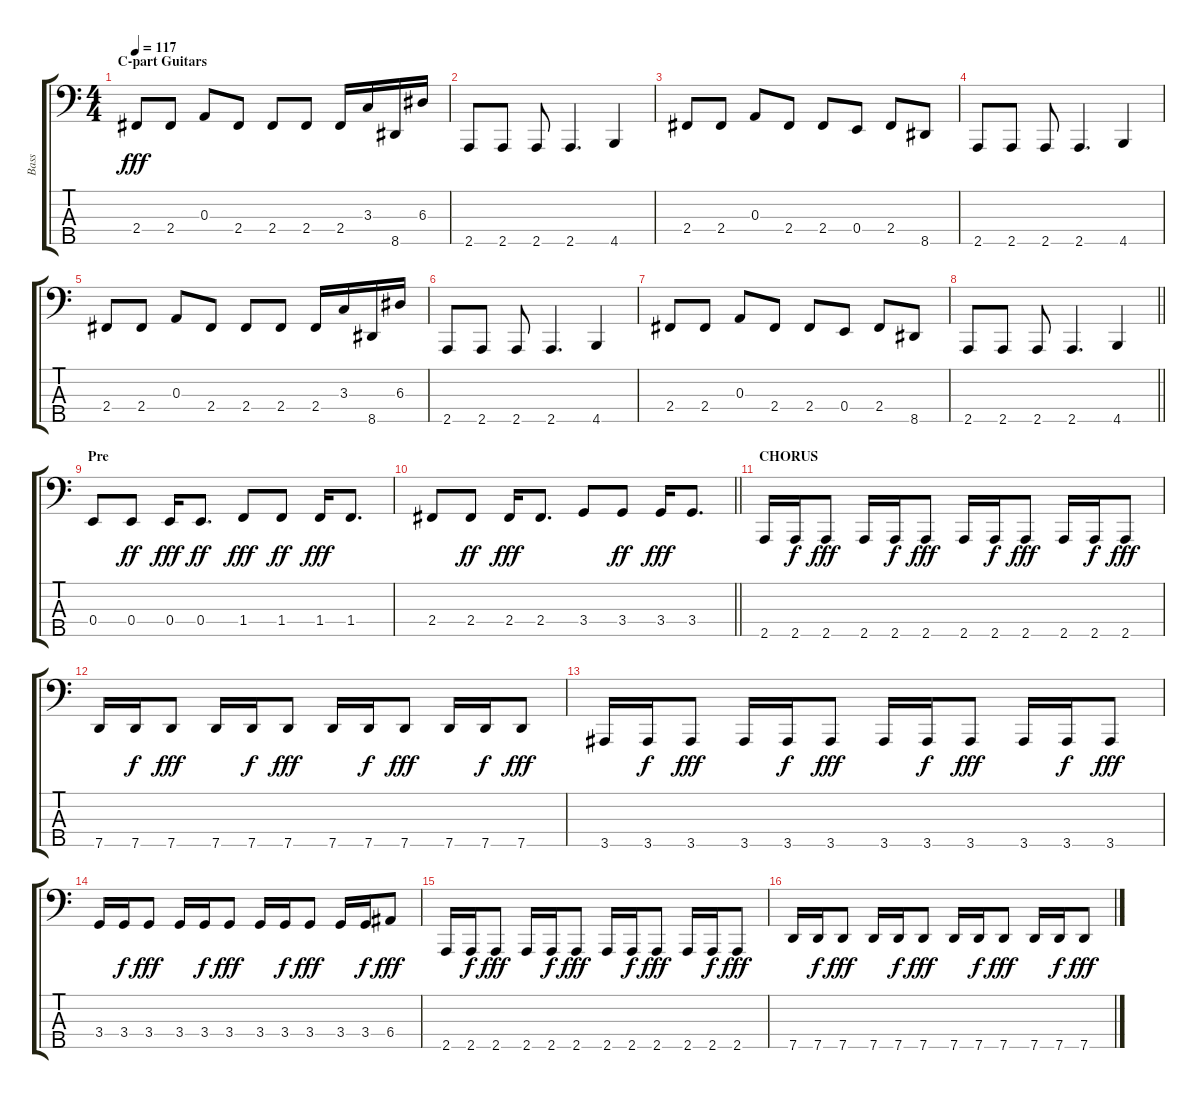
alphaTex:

\track ("Bass" "Bass") {instrument electricbasspick}
\staff {score tabs}
\tuning (G2 D2 A1 E1 G0) {hide}
\ts (4 4)
\section ("" "C-part Guitars")
\tempo 117
\clef f4
\ks c
2.4.8{dy fff} 2.4.8 0.3.8 2.4.8 2.4.8 2.4.8 2.4.16 3.3.16 8.5.16 6.3.16 |
2.5.8 2.5.8 2.5.8 2.5.4{d} 4.5.4 |
2.4.8 2.4.8 0.3.8 2.4.8 2.4.8 0.4.8 2.4.8 8.5.8 |
2.5.8 2.5.8 2.5.8 2.5.4{d} 4.5.4 |
2.4.8 2.4.8 0.3.8 2.4.8 2.4.8 2.4.8 2.4.16 3.3.16 8.5.16 6.3.16 |
2.5.8 2.5.8 2.5.8 2.5.4{d} 4.5.4 |
2.4.8 2.4.8 0.3.8 2.4.8 2.4.8 0.4.8 2.4.8 8.5.8 |
\barLineRight lightlight
2.5.8 2.5.8 2.5.8 2.5.4{d} 4.5.4 |
\section ("" "Pre")
0.4.8 0.4.8{dy ff} 0.4.16{dy fff} 0.4.8{d dy ff} 1.4.8{dy fff} 1.4.8{dy ff} 1.4.16{dy fff} 1.4.8{d} |
\barLineRight lightlight
2.4.8 2.4.8{dy ff} 2.4.16{dy fff} 2.4.8{d} 3.4.8 3.4.8{dy ff} 3.4.16{dy fff} 3.4.8{d} |
\section ("" "CHORUS")
2.5.16 2.5.16{dy f} 2.5.8{dy fff} 2.5.16 2.5.16{dy f} 2.5.8{dy fff} 2.5.16 2.5.16{dy f} 2.5.8{dy fff} 2.5.16 2.5.16{dy f} 2.5.8{dy fff} |
7.5.16 7.5.16{dy f} 7.5.8{dy fff} 7.5.16 7.5.16{dy f} 7.5.8{dy fff} 7.5.16 7.5.16{dy f} 7.5.8{dy fff} 7.5.16 7.5.16{dy f} 7.5.8{dy fff} |
3.5.16 3.5.16{dy f} 3.5.8{dy fff} 3.5.16 3.5.16{dy f} 3.5.8{dy fff} 3.5.16 3.5.16{dy f} 3.5.8{dy fff} 3.5.16 3.5.16{dy f} 3.5.8{dy fff} |
3.4.16 3.4.16{dy f} 3.4.8{dy fff} 3.4.16 3.4.16{dy f} 3.4.8{dy fff} 3.4.16 3.4.16{dy f} 3.4.8{dy fff} 3.4.16 3.4.16{dy f} 6.4.8{dy fff} |
2.5.16 2.5.16{dy f} 2.5.8{dy fff} 2.5.16 2.5.16{dy f} 2.5.8{dy fff} 2.5.16 2.5.16{dy f} 2.5.8{dy fff} 2.5.16 2.5.16{dy f} 2.5.8{dy fff} |
7.5.16 7.5.16{dy f} 7.5.8{dy fff} 7.5.16 7.5.16{dy f} 7.5.8{dy fff} 7.5.16 7.5.16{dy f} 7.5.8{dy fff} 7.5.16 7.5.16{dy f} 7.5.8{dy fff}
